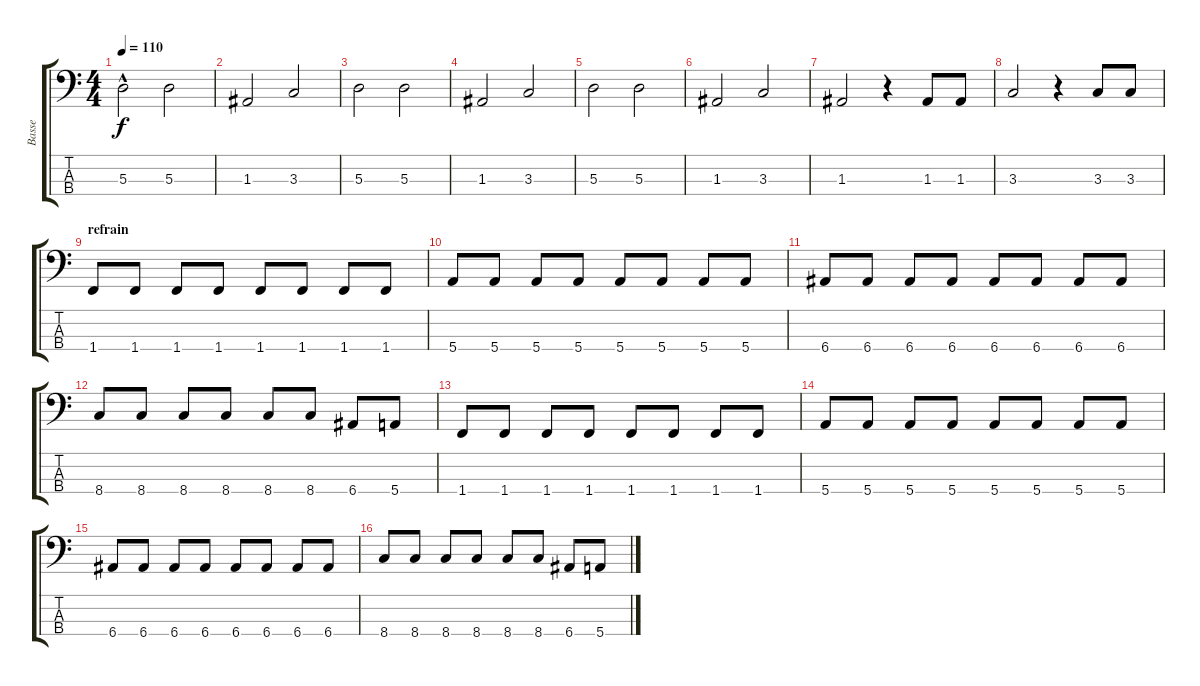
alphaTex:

\track ("Basse" "Basse") {instrument electricbassfinger}
\staff {score tabs}
\tuning (G2 D2 A1 E1) {hide}
\ts (4 4)
\tempo 110
\clef f4
\ks c
5.3{hac}.2{dy f} 5.3.2 |
1.3.2 3.3.2 |
5.3.2 5.3.2 |
1.3.2 3.3.2 |
5.3.2 5.3.2 |
1.3.2 3.3.2 |
1.3.2 r.4 1.3.8 1.3.8 |
3.3.2 r.4 3.3.8 3.3.8 |
\section ("" "refrain")
1.4.8 1.4.8 1.4.8 1.4.8 1.4.8 1.4.8 1.4.8 1.4.8 |
5.4.8 5.4.8 5.4.8 5.4.8 5.4.8 5.4.8 5.4.8 5.4.8 |
6.4.8 6.4.8 6.4.8 6.4.8 6.4.8 6.4.8 6.4.8 6.4.8 |
8.4.8 8.4.8 8.4.8 8.4.8 8.4.8 8.4.8 6.4.8 5.4.8 |
1.4.8 1.4.8 1.4.8 1.4.8 1.4.8 1.4.8 1.4.8 1.4.8 |
5.4.8 5.4.8 5.4.8 5.4.8 5.4.8 5.4.8 5.4.8 5.4.8 |
6.4.8 6.4.8 6.4.8 6.4.8 6.4.8 6.4.8 6.4.8 6.4.8 |
8.4.8 8.4.8 8.4.8 8.4.8 8.4.8 8.4.8 6.4.8 5.4.8
